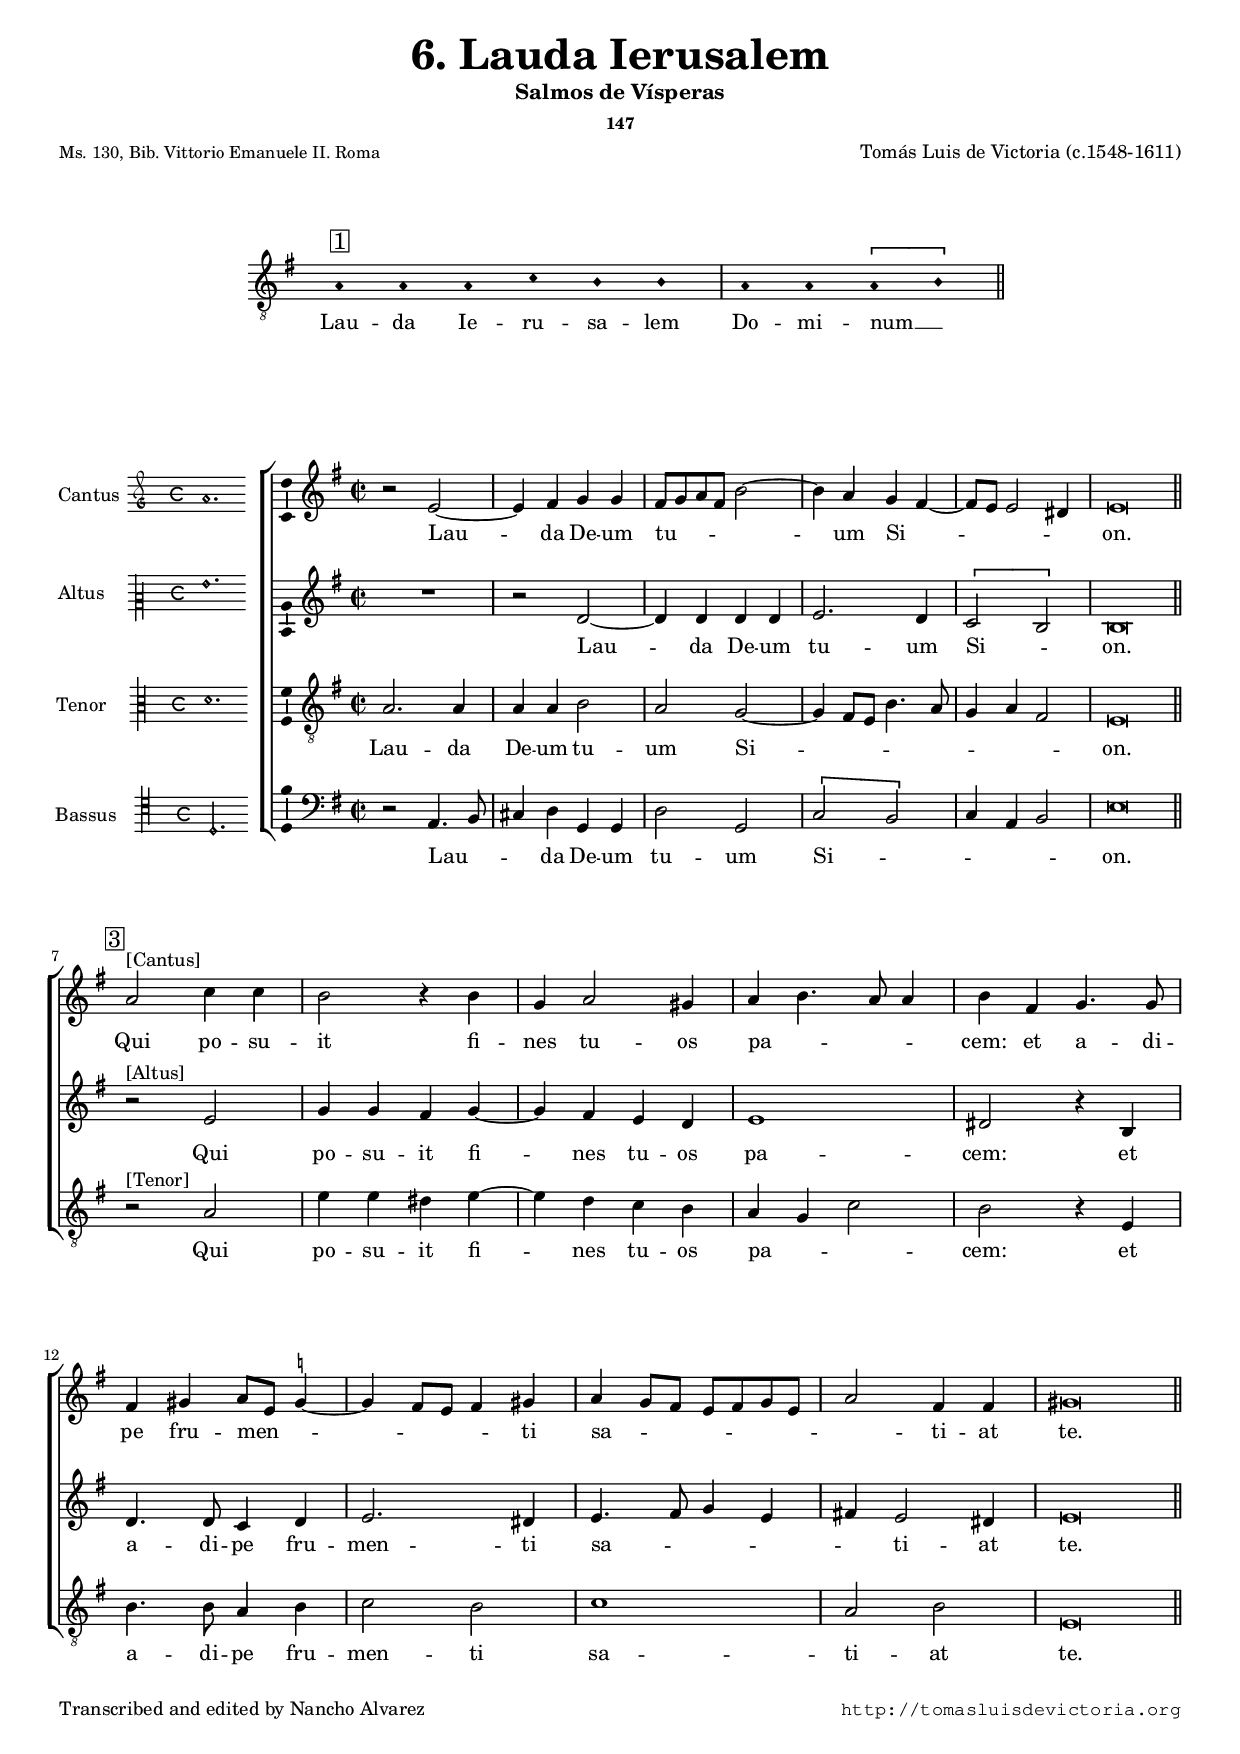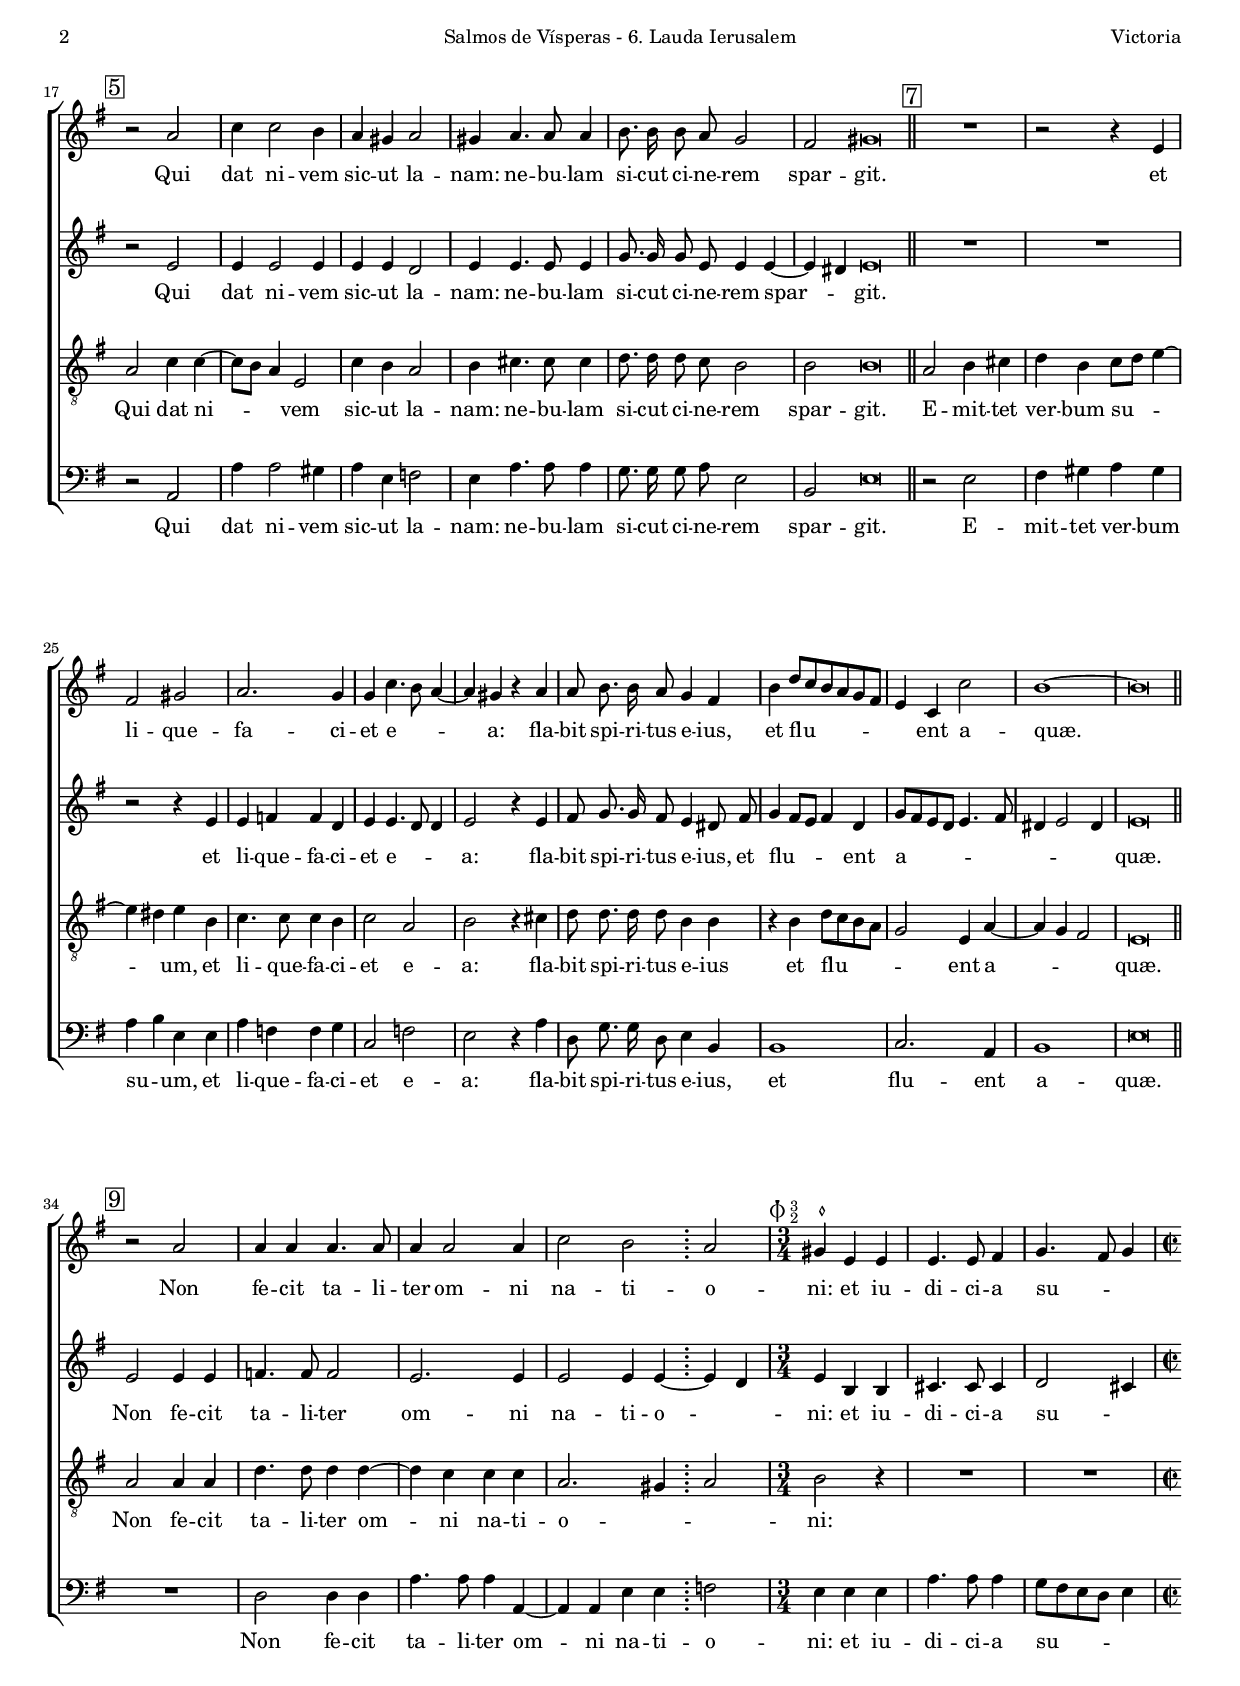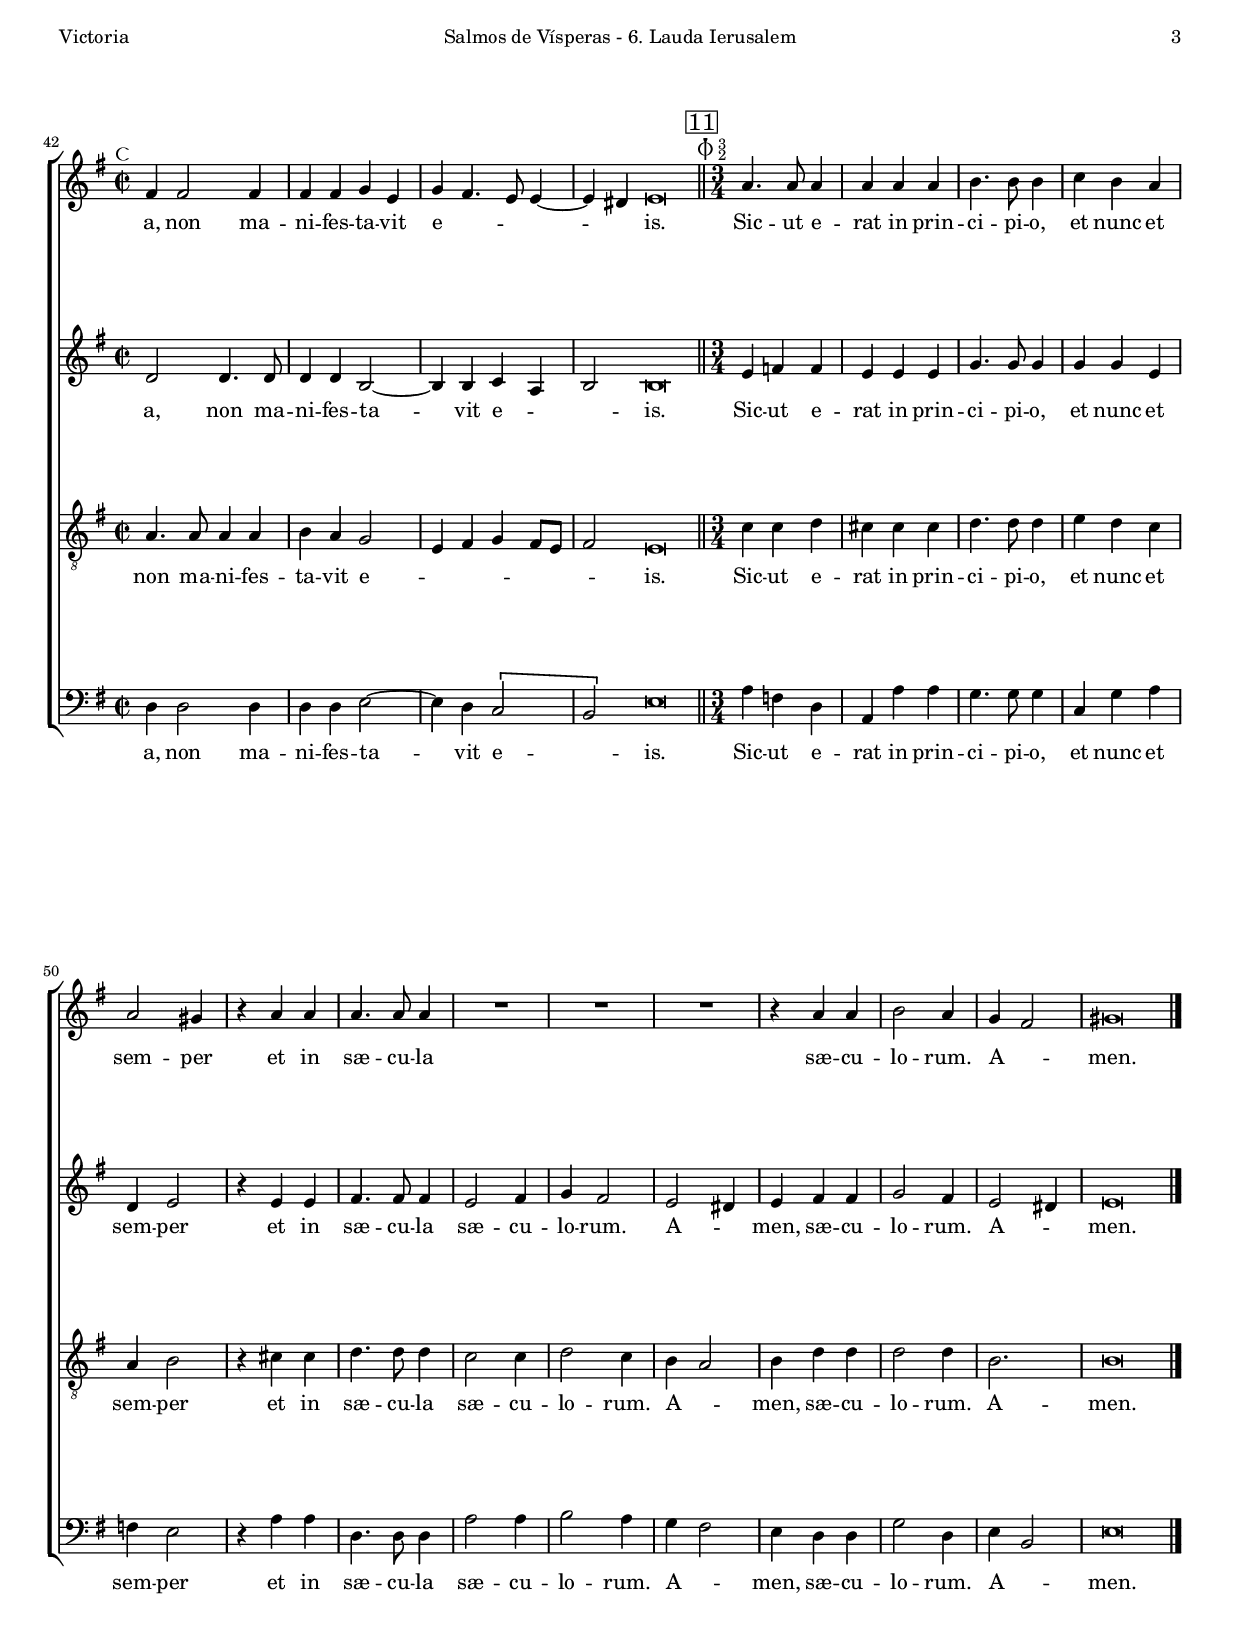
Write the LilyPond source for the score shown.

\version "2.18.0"

#(set-default-paper-size "a4")
#(set-global-staff-size 16.4)
#(ly:set-option 'point-and-click #f)
%mobile -s15.5 -i3.4

italicas=\override LyricText.font-shape = #'italic
rectas=\override LyricText.font-shape = #'upright
ss=\once \set suggestAccidentals = ##t
incipitwidth = 20
mtempo={\tempo 4 = 100}
mtempob={\tempo 4 = 50}
mt=#(define-music-function (parser location offset) (number?) ; move lyric text
      #{ \once \override LyricText.X-offset = -$offset #})

htitle="Salmos de Vísperas - 6. Lauda Ierusalem"
hcomposer="Victoria"

\header {
	title=\markup{\fontsize #3 "6. Lauda Ierusalem"}
	subtitle="Salmos de Vísperas"
	subsubtitle=\markup{"147" \vspace #1 }
	composer="Tomás Luis de Victoria (c.1548-1611)"
        pdfauthor=\composer
	%opus="(-)"
	% septimi toni
	poet=\markup{\smaller "Ms. 130, Bib. Vittorio Emanuele II. Roma"}
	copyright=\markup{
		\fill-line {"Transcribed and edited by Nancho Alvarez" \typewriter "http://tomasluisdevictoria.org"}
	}
%	tagline=""
}

\markup{\null \vspace #2 } %notablet

\score {\transpose c' g {
<<
         \new Voice = "canto" {
                 %\set Staff.instrumentName="Tenor"
                 \override Staff.TimeSignature.transparent = ##t
                 \override Stem.transparent = ##t
                 \set Score.timing = ##f
                 \override NoteHead.style = #'neomensural         
                 \clef "G_8" 
                 \key c \major
                 \once \override Score.RehearsalMark.X-offset = #10
                 \mark \markup{\box "1"}
                 d'4 d' d' f' e' e' \bar "|"
                 d' d' \[d' e'\]
                 \bar "||"
         }
         \new Lyrics \lyricsto "canto" {
         Lau -- da Ie -- ru -- sa -- lem Do -- mi -- num __ _
         }
>>
        }%transpose
\layout {
        \override LigatureBracket.padding = #1
        line-width=16\cm 
        indent=3.2\cm
        ragged-right = ##f
                %tablet line-width=14\cm
                %tablet indent=2\cm
}
}

%tablet \pageBreak


global={
  %\override Score.TimeSignature.break-visibility = #'#(#f #t #t)
  \key c \major \time 2/2  \skip 1*6 \bar "||"
                \break
		\skip 1*10 \bar "||"
		\pageBreak %notablet
		\skip 1*6 \bar "||"	
		\skip 1*11 \bar "||"
		\break 
		\skip 1*4 \time 1/2
		 \once \override Score.TimeSignature.stencil=##f \bar ";"
		 \skip 1*2/4*1 \time 3/4 \skip 1*3/4*3 \time 2/2 \skip 1*4 \bar "||"
		\time 3/4 \skip 1*3/4*14 \bar "|."
}

cantus={
	r2 a' ~
	a'4 b' c'' c''
	b'8 c'' d'' b' e''2 ~
	e''4 d'' c'' b' ~
%5
	b'8 a' a'2 gis'4
	a'\breve*1/2
	\mark \markup{\box{"3"}}
	s4*0^\markup{"[Cantus]"}
	d''2 f''4 f''
	e''2 r4 e''
	c'' d''2 cis''4
%10
	d'' e''4. d''8 d''4
	e'' b' c''4. c''8
	\break %notablet
	b'4 cis'' d''8 a' \ss c''4 ~
	c'' b'8 a' b'4 cis''
	d'' c''8 b' a' b' c'' a'
%15
	d''2 b'4 b'
	cis''\breve*1/2
	\mark \markup{\box{"5"}}
	r2 d''
	f''4 f''2 e''4
	d'' cis'' d''2
%20
	cis''4 d''4. d''8 d''4
	\set Staff.autoBeaming = ##f
	e''8. e''16 e''8 d'' c''2
	\set Staff.autoBeaming = ##t
	b' cis''\breve*1/4
	\mark \markup{\box{"7"}}
	R1*4/4
	r2 r4 a'
%25
	b'2 cis''
	d''2. c''4
	c'' f''4. e''8 d''4 ~
	d'' cis'' r d''
	\set Staff.autoBeaming = ##f
	d''8 e''8. e''16 d''8 c''4 b'
	\set Staff.autoBeaming = ##t
%30
	e'' g''8[ f'' e'' d'' c'' b']
	a'4 f' f''2
	e''1 ~
	e''\breve*1/2
	\mark \markup{\box{"9"}}
	r2 d''
%35
	d''4 d'' d''4. d''8
	d''4 d''2 d''4
	f''2 e''
	d''
	\once \override TextScript.X-offset = #-5.2
	s4*0^\markup{\musicglyph #"timesig.mensural34" \smaller \smaller \column{"3" \raise #1 "2"} \hspace #1.8 \larger \larger \musicglyph #"noteheads.s1mensural"}
	cis''4 a' a'
%40
	a'4. a'8 b'4
	c''4. b'8 c''4
	\once \override TextScript.X-offset = #-3.6
	s4*0^\markup{\musicglyph #"timesig.mensural44"}
	b'4 b'2 b'4
	b' b' c'' a'
	c'' b'4. a'8 a'4 ~
%45
	a' gis' a'\breve*1/4
	\mark \markup{\box{"11"}}
	\once \override TextScript.X-offset = #-5.2
	s4*0^\markup{\musicglyph #"timesig.mensural34" \smaller \smaller \column{"3" \raise #1 "2"} }
	d''4. d''8 d''4
	d'' d'' d''
	e''4. e''8 e''4
	f'' e'' d''
%50
	d''2 cis''4
	r d'' d''
	d''4. d''8 d''4
	R1*3/4
	R1*3/4
%55
	R1*3/4
	r4 d'' d''
	e''2 d''4
	c'' b'2
	cis''\breve*3/8
}


altus={
	R1*4/4
	r2 g' ~
	g'4 g' g' g'
	a'2. g'4
%5
	\[f'2 e'\]
	e'\breve*1/2
	s4*0^\markup{"[Altus]"}
	r2 a'
	c''4 c'' b' c'' ~
	c'' b' a' g'
%10
	a'1
	gis'2 r4 e'
	g'4. g'8 f'4 g'
	a'2. gis'4
	a'4. b'8 c''4 a'
%15
	b'! a'2 gis'4
	a'\breve*1/2
	r2 a'
	a'4 a'2 a'4
	a' a' g'2
%20
	a'4 a'4. a'8 a'4
	\set Staff.autoBeaming = ##f
	c''8. c''16 c''8 a' a'4 a' ~
	\set Staff.autoBeaming = ##t
	a' gis' a'\breve*1/4
	R1*4/4
	R1*4/4
%25
	r2 r4 a'
	a' bes' bes' g'
	a' a'4. g'8 g'4
	a'2 r4 a'
	\set Staff.autoBeaming = ##f
	b'8 c''8. c''16 b'8 a'4 gis'8 b'
	\set Staff.autoBeaming = ##t
%30
	c''4 b'8 a' b'4 g'
	c''8 b' a' g' a'4. b'8
	gis'4 a'2 gis'4
	a'\breve*1/2
	a'2 a'4 a'
%35
	bes'4. bes'8 bes'2
	a'2. a'4
	a'2 a'4 a' ~
	a' g'
	a' e' e'
%40
	fis'4. fis'8 fis'4
	g'2 fis'4
	g'2 g'4. g'8
	g'4 g' e'2 ~
	e'4 e' f' d'
%45
	e'2 e'\breve*1/4
	a'4 bes' bes'
	a' a' a'
	c''4. c''8 c''4
	c'' c'' a'
%50
	g' a'2
	r4 a' a'
	b'4. b'8 b'4
	a'2 b'4
	c'' b'2
%55
	a' gis'4
	a' b' b'
	c''2 b'4
	a'2 gis'4
	a'\breve*3/8
}


tenor={
	d'2. d'4
	d' d' e'2
	d' c' ~
	c'4 b8 a e'4. d'8
%5
	c'4 d' b2
	a\breve*1/2
	s4*0^\markup{"[Tenor]"}
	r2 d'
	a'4 a' gis' a' ~
	a' g' f' e'
%10
	d' c' f'2
	e' r4 a
	e'4. e'8 d'4 e'
	f'2 e'
	f'1
%15
	d'2 e'
	a\breve*1/2
	d'2 f'4 f' ~
	f'8 e' d'4 a2
	f'4 e' d'2
%20
	e'4 fis'4. fis'8 fis'4
	\set Staff.autoBeaming = ##f
	g'8. g'16 g'8 f' e'2
	\set Staff.autoBeaming = ##t
	e' e'\breve*1/4
	d'2 e'4 fis'
	g' e' f'8 g' a'4 ~
%25
	a' gis' a' e'
	f'4. f'8 f'4 e'
	f'2 d'
	e' r4 fis'
	\set Staff.autoBeaming = ##f
	g'8 g'8. g'16 g'8 e'4 e'
	\set Staff.autoBeaming = ##t
%30
	r e' g'8 f' e' d'
	c'2 a4 d' ~
	d' c' b2
	a\breve*1/2
	d'2 d'4 d'
%35
	g'4. g'8 g'4 g' ~
	g' f' f' f'
	d'2. cis'4
	d'2
	e' r4
%40
	R1*3/4
	R1*3/4
	d'4. d'8 d'4 d'
	e' d' c'2
	a4 b c' b8 a
%45
	b2 a\breve*1/4
	f'4 f' g'
	fis' fis' fis'
	g'4. g'8 g'4
	a' g' f'
%50
	d' e'2
	r4 fis' fis'
	g'4. g'8 g'4
	f'2 f'4
	g'2 f'4
%55
	e' d'2
	e'4 g' g'
	g'2 g'4
	e'2.
	e'\breve*3/8
}


bassus={
	r2 d4. e8
	fis4 g c c
	g2 c
	\[f e\]
%5
	f4 d e2
	a\breve*1/2
	R1*4/4
	R1*4/4
	R1*4/4
%10
	R1*4/4
	R1*4/4
	R1*4/4
	R1*4/4
	R1*4/4
%15
	R1*4/4
	R1*4/4
	r2 d
	d'4 d'2 cis'4
	d' a bes2
%20
	a4 d'4. d'8 d'4
	\set Staff.autoBeaming = ##f
	c'8. c'16 c'8 d' a2
	\set Staff.autoBeaming = ##t
	e a\breve*1/4
	r2 a
	b4 cis' d' cis'
%25
	d' e' a a
	d' bes bes c'
	f2 bes
	a r4 d'
	\set Staff.autoBeaming = ##f
	g8 c'8. c'16 g8 a4 e
	\set Staff.autoBeaming = ##t
%30
	e1
	f2. d4
	e1
	a\breve*1/2
	R1*4/4
%35
	g2 g4 g
	d'4. d'8 d'4 d ~
	d d a a
	bes2
	a4 a a
%40
	d'4. d'8 d'4
	c'8 b a g a4
	g g2 g4
	g g a2 ~
	a4 g \[f2
%45
	e\] a\breve*1/4
	d'4 bes g
	d d' d'
	c'4. c'8 c'4
	f c' d'
%50
	bes a2
	r4 d' d'
	g4. g8 g4
	d'2 d'4
	e'2 d'4
%55
	c' b2
	a4 g g
	c'2 g4
	a e2
	a\breve*3/8
}


textocantus=\lyricmode{
Lau -- _ da De -- um tu -- _ _ _ _ _ um Si -- _ _ _ _ _ on.
Qui po -- su -- it fi -- nes tu -- os pa -- _ _ _ cem:
et a -- di -- pe fru -- men -- _ _ _ _ _ _ ti sa -- _ _ _ _ _ _ _ ti -- at te.
Qui dat ni -- vem sic -- ut la -- nam:
ne -- bu -- lam si -- cut ci -- ne -- rem spar -- git.
et li -- que -- fa -- ci -- et e -- _ _ _ a:
fla -- bit spi -- ri -- tus e -- ius,
et flu -- _ _ _ _ _ _ ent a -- quæ. _
Non fe -- cit ta -- li -- ter om -- ni na -- ti -- o -- ni:
et iu -- di -- ci -- a su -- _ _ a, non ma -- ni -- fes -- ta -- vit e -- _ _ _ _ _ is. % iuditia
Sic -- ut e -- rat in prin -- ci -- pi -- o,
et nunc et sem -- per et in sæ -- cu -- la sæ -- cu -- lo -- rum. 
A -- _ men.
}

textoaltus=\lyricmode{
Lau -- _ da De -- um tu -- um Si -- _ on.
Qui po -- su -- it fi -- _ nes tu -- os pa -- cem:
et a -- di -- pe fru -- men -- ti sa -- _ _ _ _ ti -- at te.
Qui dat ni -- vem sic -- ut la -- nam:
ne -- bu -- lam si -- cut ci -- ne -- rem spar -- _ _ git.
et li -- que -- fa -- ci -- et e -- _ _ a:
fla -- bit spi -- ri -- tus e -- ius,
et flu -- _ _ _ ent a -- _ _ _ _ _ _ _ _ quæ.
Non fe -- cit ta -- li -- ter om -- ni na -- ti -- o -- _ _ ni:
et iu -- di -- ci -- a su -- _ a, non ma -- ni -- fes -- ta -- _ vit e -- _ _ is.
Sic -- ut e -- rat in prin -- ci -- pi -- o,
et nunc et sem -- per et in sæ -- cu -- la sæ -- cu -- lo -- rum. 
A -- _ men,
sæ -- cu -- lo -- rum. A -- _ men.
}

textotenor=\lyricmode{
Lau -- da De -- um tu -- um Si -- _ _ _ _ _ _ _ _ on.
Qui po -- su -- it fi -- _ nes tu -- os pa -- _ _ cem:
et a -- di -- pe fru -- men -- ti sa -- ti -- at te.
Qui dat ni -- _ _ _ vem sic -- ut la -- nam:
ne -- bu -- lam si -- cut ci -- ne -- rem spar -- git.
E -- mit -- tet ver -- bum su -- _ _ _ _ um, et li -- que -- fa -- ci -- et e -- a:
fla -- bit spi -- ri -- tus e -- ius
et flu -- _ _ _ _ ent a -- _ _ _ quæ.
Non fe -- cit ta -- li -- ter om -- _ ni na -- ti -- o -- _ _ ni:
non ma -- ni -- fes -- ta -- vit e -- _ _ _ _ _ _ is.
Sic -- ut e -- rat in prin -- ci -- pi -- o,
et nunc et sem -- per et in sæ -- cu -- la sæ -- cu -- lo -- rum. 
A -- _ men,
sæ -- cu -- lo -- rum. A -- men.
}

textobassus=\lyricmode{
Lau -- _ _ da De -- um tu -- um Si -- _ _ _ _ on.
Qui dat ni -- vem sic -- ut la -- nam:
ne -- bu -- lam si -- cut ci -- ne -- rem spar -- git.
E -- mit -- tet ver -- bum su -- _ um, et li -- que -- fa -- ci -- et e -- a:
fla -- bit spi -- ri -- tus e -- ius,
et flu -- ent a -- quæ.
Non fe -- cit ta -- li -- ter om -- _ ni na -- ti -- o -- ni:
et iu -- di -- ci -- a su -- _ _ _ _ a, non ma -- ni -- fes -- ta -- _ vit e -- _ is.
Sic -- ut e -- rat in prin -- ci -- pi -- o,
et nunc et sem -- per et in sæ -- cu -- la sæ -- cu -- lo -- rum. 
A -- _ men,
sæ -- cu -- lo -- rum. A -- _ men.
}



incipitcantus=\markup{
	\score{
		{ 
		\set Staff.instrumentName="Cantus "
		\override NoteHead.style = #'neomensural
		\override Staff.TimeSignature.style = #'neomensural
		\cadenzaOn 
		\clef "petrucci-g"
		\key c \major
		\time 4/4
                a'1.
		} 

	\layout { line-width=\incipitwidth indent = 0 }
	}
}

incipitaltus=\markup{
	\score{
		{ 
		\set Staff.instrumentName="Altus    "
		\override NoteHead.style = #'neomensural 
		\override Staff.TimeSignature.style = #'neomensural
		\cadenzaOn 
		\clef "petrucci-c2"
		\key c \major
		\time 4/4
                g'1.
		} 
	\layout { line-width=\incipitwidth indent = 0 }
	}
}


incipittenor=\markup{
	\score{
		{ 
		\set Staff.instrumentName=\markup{"Tenor    "}
		\override NoteHead.style = #'neomensural 
		\override Staff.TimeSignature.style = #'neomensural
		\cadenzaOn 
		\clef "petrucci-c3"
		\key c \major
		\time 4/4
                d'1.
		} 
	\layout { line-width=\incipitwidth indent=0 }
	}
}

incipitbassus=\markup{
	\score{
		{ 
		\set Staff.instrumentName=\markup{"Bassus   "}
		\override NoteHead.style = #'neomensural
		\override Staff.TimeSignature.style = #'neomensural
		\cadenzaOn 
		\clef "petrucci-c4"
		\key c \major
		\time 4/4
                d2.
		} 
	\layout { line-width=\incipitwidth indent = 0 }
	}
}

%\layout {
%       \context {\Voice
%               \remove Ligature_bracket_engraver
%               \consists Mensural_ligature_engraver
%       }
%       line-width=\incipitwidth
%       indent = 0
%}

\score {\transpose c' g{
\new ChoirStaff<<

	\new Staff <<\global
	\new Voice="v1" {
		\set Staff.instrumentName=\incipitcantus
		\clef "treble"
		\cantus }
	\new Lyrics \lyricsto "v1" {\textocantus }
	>>

	\new Staff <<\global
	\new Voice="v2" {
		\set Staff.instrumentName=\incipitaltus
		\clef "treble"
		\altus }
	\new Lyrics \lyricsto "v2" {\textoaltus }
	>>
	
	\new Staff <<\global
	\new Voice="v3" {
		\set Staff.instrumentName=\incipittenor
		\clef "G_8"
		\tenor }
	\new Lyrics \lyricsto "v3" {\textotenor }
	>>

	\new Staff <<\global
	\new Voice="v4" {
		\set Staff.instrumentName=\incipitbassus
		\clef "bass"
		\bassus }
	\new Lyrics \lyricsto "v4" {\textobassus }
	>>
	
>>
	} % transpose


\layout{ 
	indent = 3.6\cm
	\context {\Lyrics 
		\override VerticalAxisGroup.staff-affinity = #UP
		\override VerticalAxisGroup.nonstaff-relatedstaff-spacing =
			#'((basic-distance . 0) (minimum-distance . 0) (padding . 1))
		\override LyricText.font-size = #1.2
		\override LyricHyphen.minimum-distance = #0.5
	}
	\context {\Score 
		tempoHideNote = ##t
		\override BarNumber.padding = #2 
	}
	\context {\Voice 
		melismaBusyProperties = #'()
		%autoBeaming = ##f
	}
	\context {\Staff 
                \RemoveEmptyStaves %notablet
                %\override VerticalAxisGroup.remove-first = ##t
		\override VerticalAxisGroup.staff-staff-spacing =
			#'((basic-distance . 11.5) (minimum-distance . 0) (padding . 1))
		\consists Ambitus_engraver 
		\override LigatureBracket.padding = #1
	}
}

%\midi { \mtempo }

}

\paper{
	evenHeaderMarkup=\markup  \fill-line { \fromproperty #'page:page-number-string \htitle \hcomposer }
	oddHeaderMarkup= \markup  \fill-line { \on-the-fly #not-first-page \hcomposer \on-the-fly #not-first-page \htitle \on-the-fly #not-first-page \fromproperty #'page:page-number-string }
	%system-count=20
	%page-count = 8
	ragged-last-bottom = ##f
	indent=3.7\cm
	system-system-spacing =
	#'((basic-distance . 20) (minimum-distance . 0) (padding . 5))
	top-system-spacing = % header
	#'((basic-distance . 10) (minimum-distance . 0) (padding . 0))
	last-bottom-spacing = % footer
	#'((basic-distance . 12) (minimum-distance . 0) (padding . 0))
	markup-system-spacing.padding = #1.5
}
